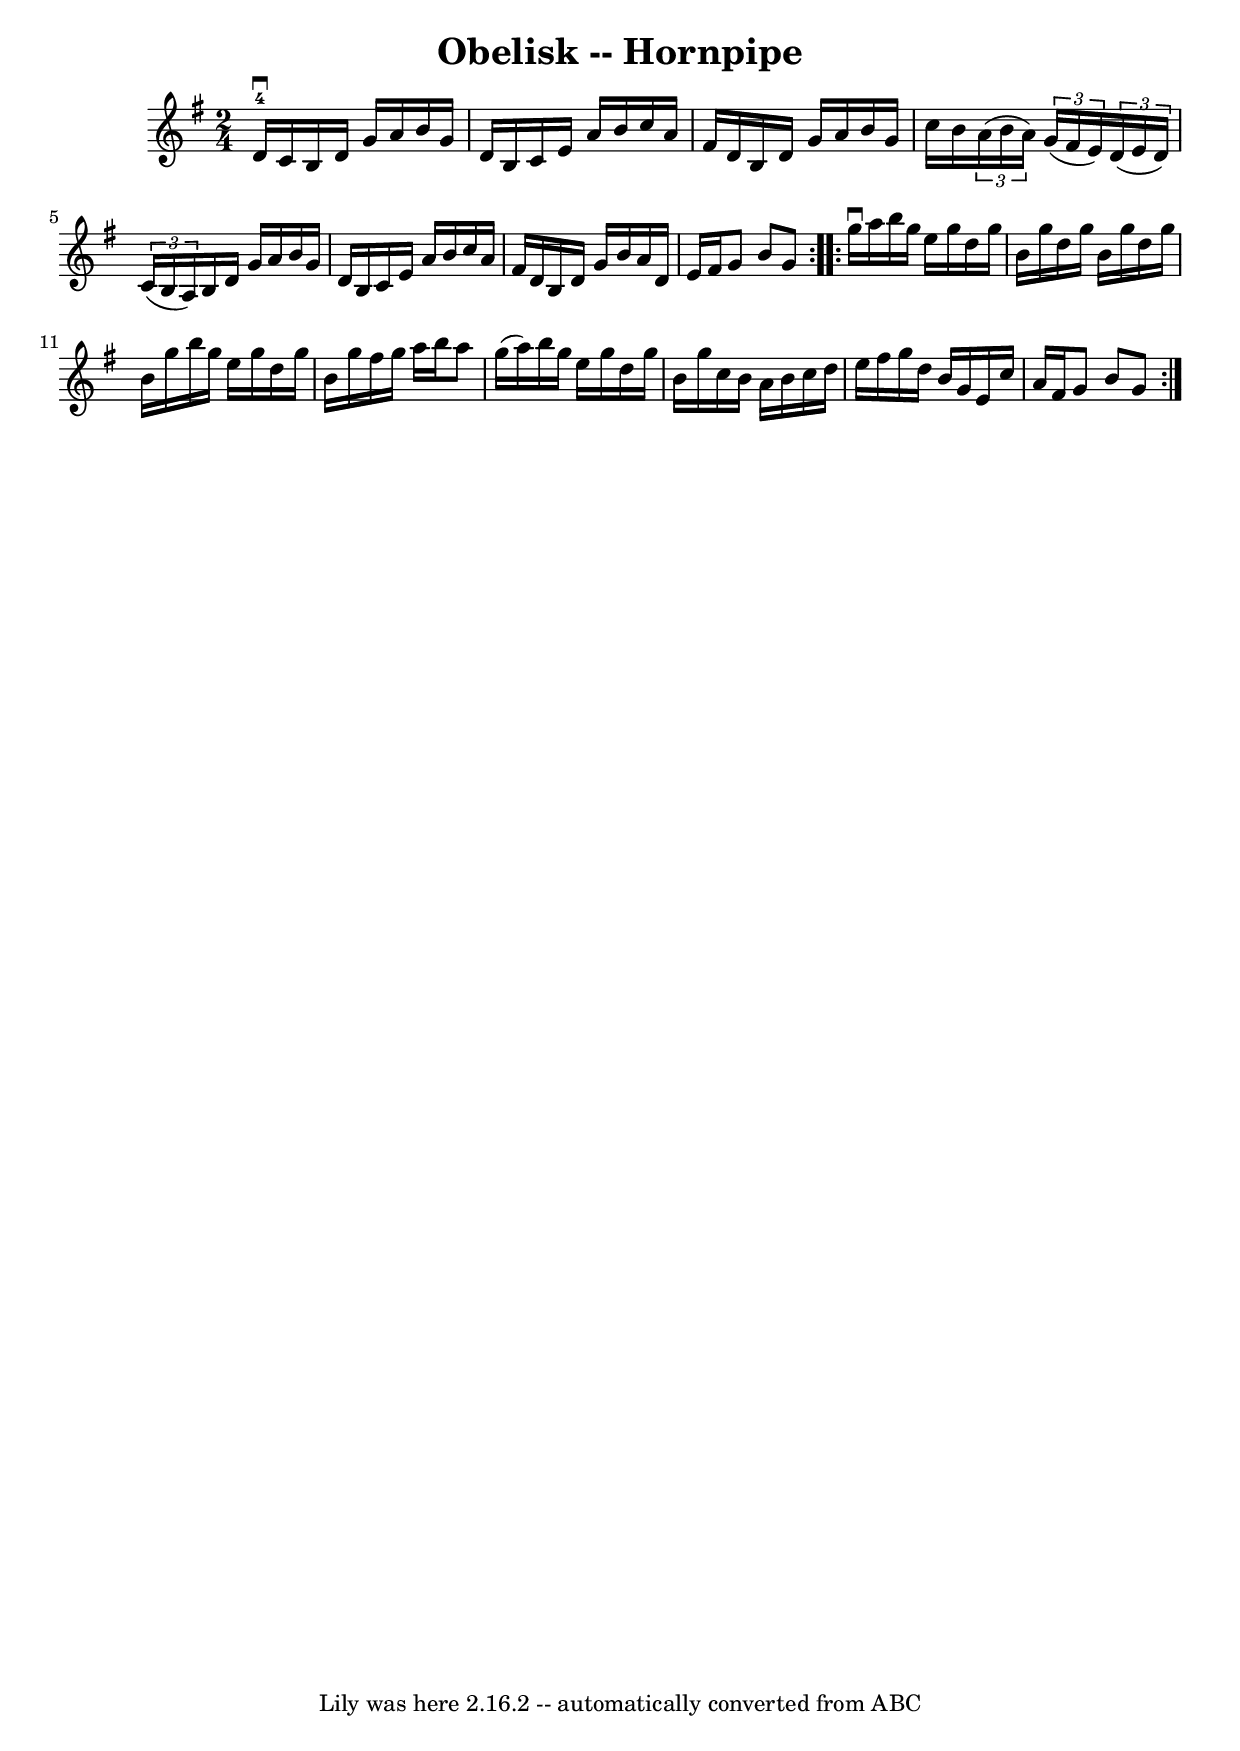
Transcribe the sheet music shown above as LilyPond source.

\version "2.16.2"
\include "Mammoth.ily"
\header {
  %% book = "Cole's 1000 Fiddle Tunes"
  crossRefNumber = "1"
  footnotes = ""
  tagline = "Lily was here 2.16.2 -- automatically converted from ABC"
  title = "Obelisk -- Hornpipe"

}
voicedefault =  {



  \repeat volta 2 {

    \time 2/4 
    \key g \major     d'16-4^\downbow c'16   |
    b16 d'16        g'16 a'16 b'16 g'16 d'16 b16   |
    c'16 e'16 a'16        b'16 c''16 a'16 fis'16 d'16   |
    b16 d'16 g'16         a'16 b'16 g'16 c''16 b'16   |
    \times 2/3 { a'16 (b'16  
		 a'16) 
	       }   \times 2/3 { g'16 (fis'16 e'16) 
			      }   \times 2/3 {   
				d'16 (e'16 d'16) 
			      }   \times 2/3 { c'16 (b16 a16)  					     }  |
         b16 d'16 g'16 a'16 b'16 g'16 d'16 b16   |
    c'16      e'16 a'16 b'16 c''16 a'16 fis'16 d'16   |
    b16         d'16 g'16 b'16 a'16 d'16 e'16 fis'16   |
    g'8 b'8   
    g'8  
  }     
  \repeat volta 2 {     g''16^\downbow a''16   |
    b''16         g''16 e''16 g''16 d''16 g''16 b'16 g''16   |
    d''16         g''16 b'16 g''16 d''16 g''16 b'16 g''16   |
    b''16         g''16 e''16 g''16 d''16 g''16 b'16 g''16   |
    fis''16       g''16 a''16 b''16 a''8 g''16 (a''16)  |
    b''16         g''16 e''16 g''16 d''16 g''16 b'16 g''16   |
    c''16         b'16 a'16 b'16 c''16 d''16 e''16 fis''16   |
    g''16         d''16 b'16 g'16 e'16 c''16 a'16 fis'16   |
    g'8 b'8 
    g'8  
  }   

}

\score{
  <<

    \context Staff="default"
    {
      \voicedefault 
      
    }

  >>
  \layout {
    
  }
  \midi {
  }

}
